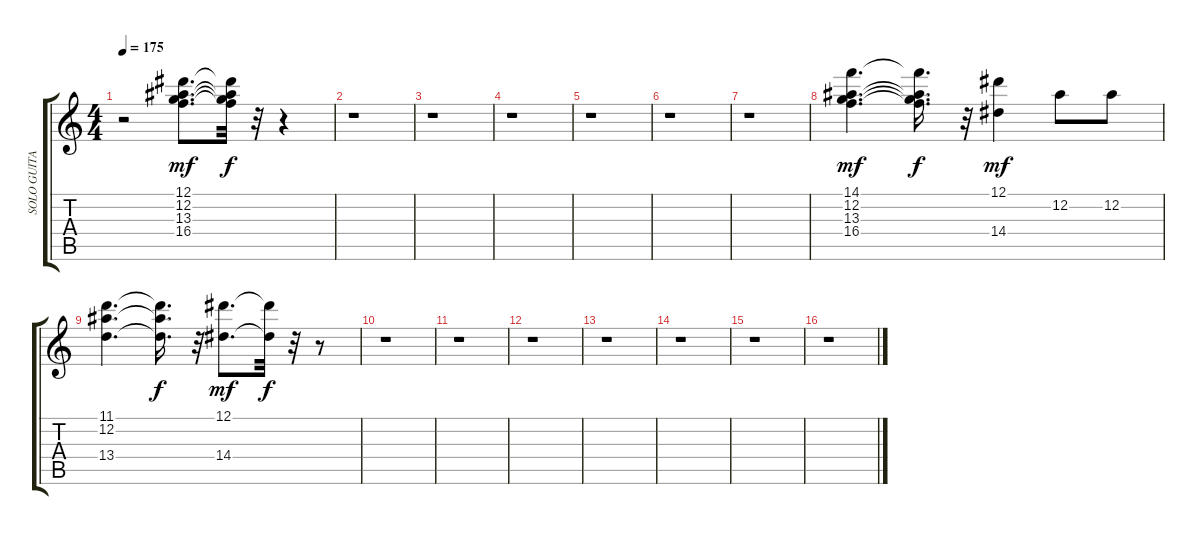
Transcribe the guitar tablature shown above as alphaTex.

\track ("SOLO GUITAR" "SOLO GUITA") {instrument acousticguitarnylon}
\staff {score tabs}
\tuning (Eb4 Bb3 Gb3 Db3 Ab2 Eb2) {hide}
\ts (4 4)
\tempo 175
\clef g2
\ks c
r.2{dy mf} (12.1 12.2 13.3 16.4).8{d} (12.1{t} 12.2{t} 13.3{t} 16.4{t}).32{dy f} r.32 r.4 |
r.1 |
r.1 |
r.1 |
r.1 |
r.1 |
r.1 |
(14.1 12.2 13.3 16.4).4{d dy mf} (14.1{t} 12.2{t} 13.3{t} 16.4{t}).16{d dy f} r.32 (12.1 14.4).4{dy mf} 12.2.8 12.2.8 |
(11.1 12.2 13.4).4{d} (11.1{t} 12.2{t} 13.4{t}).16{d dy f} r.32 (12.1 14.4).8{d dy mf} (12.1{t} 14.4{t}).32{dy f} r.32 r.8 |
r.1 |
r.1 |
r.1 |
r.1 |
r.1 |
r.1 |
r.1
